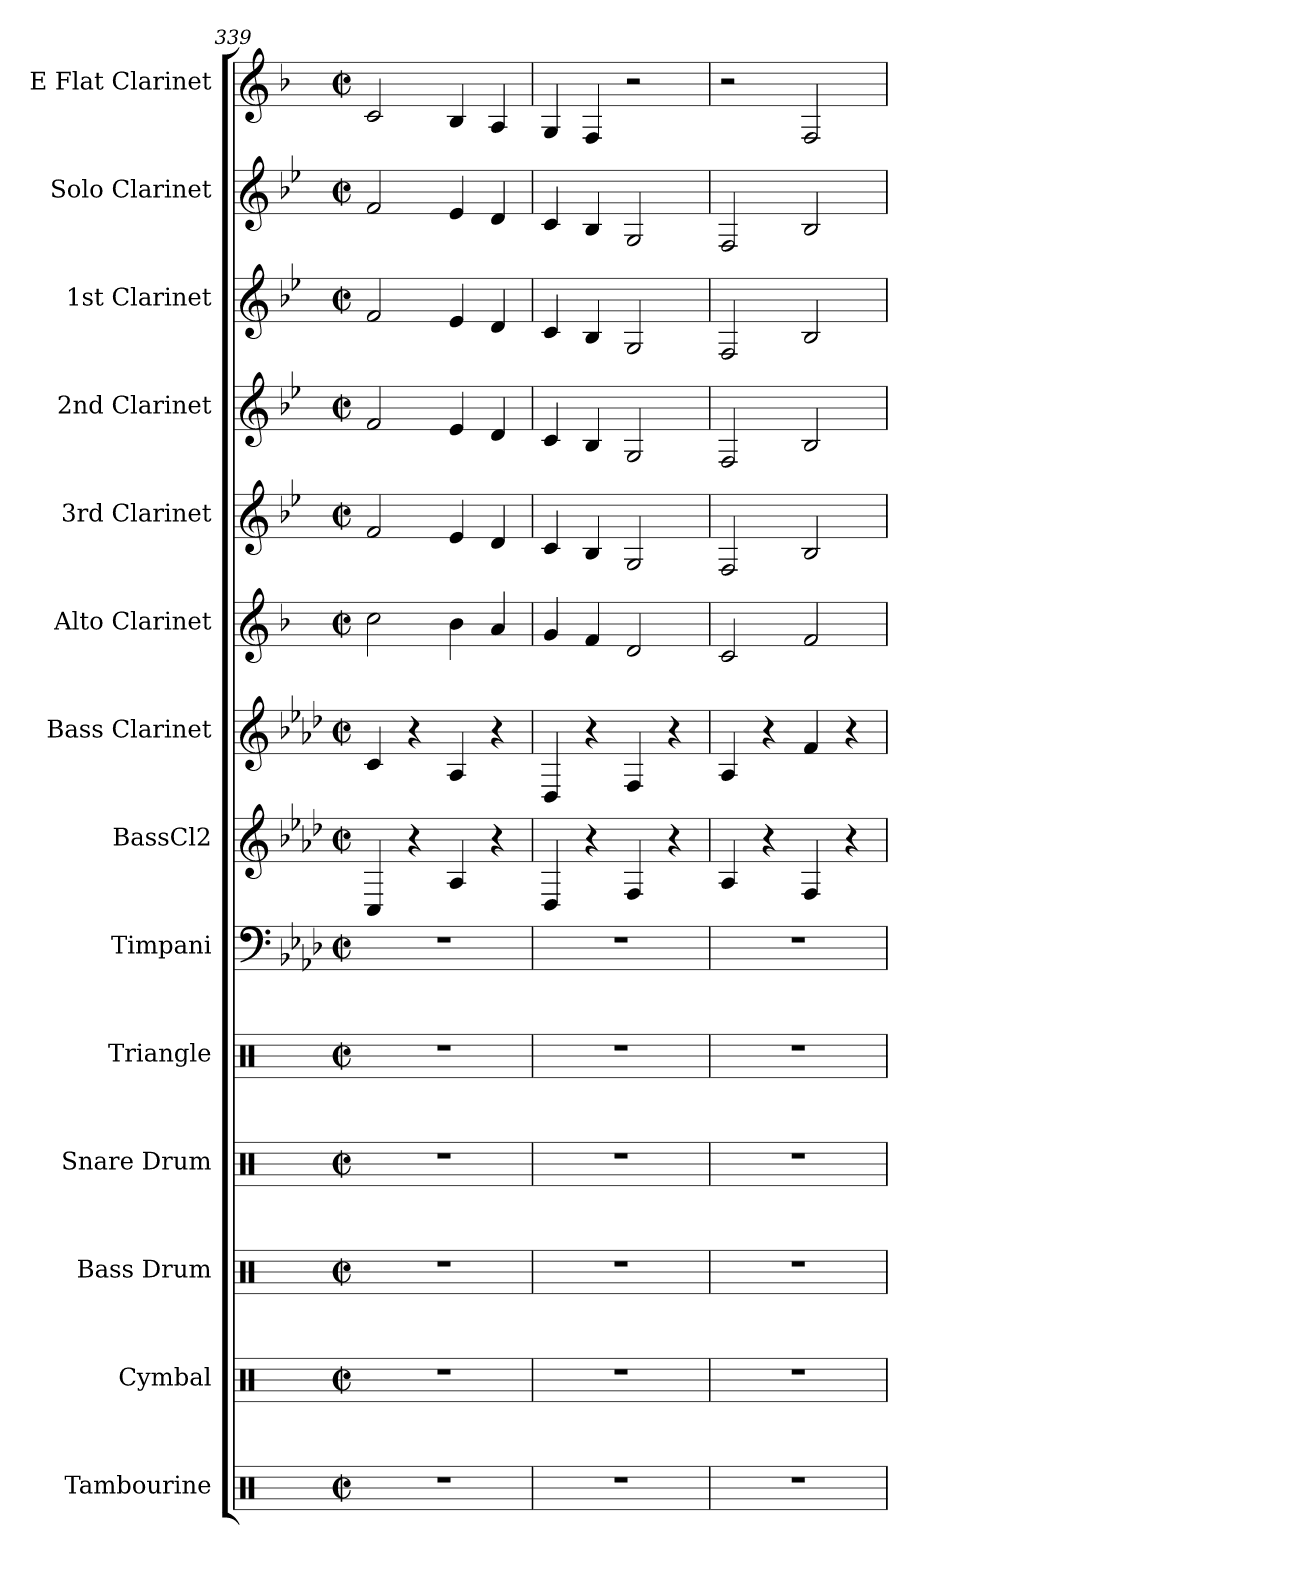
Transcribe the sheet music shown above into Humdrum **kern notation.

**kern	**kern	**kern	**kern	**kern	**kern	**kern	**kern	**kern	**kern	**kern	**kern	**kern	**kern
*part14	*part13	*part12	*part11	*part10	*part9	*part8	*part7	*part6	*part5	*part4	*part3	*part2	*part1
*staff14	*staff13	*staff12	*staff11	*staff10	*staff9	*staff8	*staff7	*staff6	*staff5	*staff4	*staff3	*staff2	*staff1
*I"Tambourine	*I"Cymbal	*I"Bass Drum	*I"Snare Drum	*I"Triangle	*I"Timpani	*I"BassCl2	*I"Bass Clarinet	*I"Alto Clarinet	*I"3rd Clarinet	*I"2nd Clarinet	*I"1st Clarinet	*I"Solo Clarinet	*I"E Flat Clarinet
*I'Tamb.	*I'Cym.	*I'B. Dr.	*I'Sn. Dr.	*I'Trgl.	*I'Timp.	*I'B. Cl2	*I'B. Cl.	*I'A. Cl.	*I'3rdCl.	*I'2nd Cl.	*I'1stCl.	*I'SoloCl.	*
!!LO:PB:g=z
*clefX	*clefX	*clefX	*clefX	*clefX	*clefF4	*clefG2	*clefG2	*clefG2	*clefG2	*clefG2	*clefG2	*clefG2	*clefG2
*	*	*	*	*	*	*ITrd8c14	*ITrd8c14	*ITrd5c9	*ITrd1c2	*ITrd1c2	*ITrd1c2	*ITrd1c2	*ITrd-2c-3
*k[]	*k[]	*k[]	*k[]	*k[]	*k[b-e-a-d-]	*k[b-e-a-d-]	*k[b-e-a-d-]	*k[b-e-a-d-]	*k[b-e-a-d-]	*k[b-e-a-d-]	*k[b-e-a-d-]	*k[b-e-a-d-]	*k[b-e-a-d-]
*M4/4	*M4/4	*M4/4	*M4/4	*M4/4	*M4/4	*M4/4	*M4/4	*M4/4	*M4/4	*M4/4	*M4/4	*M4/4	*M4/4
*met(c|)	*met(c|)	*met(c|)	*met(c|)	*met(c|)	*met(c|)	*met(c|)	*met(c|)	*met(c|)	*met(c|)	*met(c|)	*met(c|)	*met(c|)	*met(c|)
=339	=339	=339	=339	=339	=339	=339	=339	=339	=339	=339	=339	=339	=339
1r	1r	1r	1r	1r	1r	4CC/	4C/	2e-\	2e-/	2e-/	2e-/	2e-/	2e-/
.	.	.	.	.	.	4r	4r	.	.	.	.	.	.
.	.	.	.	.	.	4AA-/	4AA-/	4d-\	4d-/	4d-/	4d-/	4d-/	4d-/
.	.	.	.	.	.	4r	4r	4c/	4c/	4c/	4c/	4c/	4c/
=340	=340	=340	=340	=340	=340	=340	=340	=340	=340	=340	=340	=340	=340
1r	1r	1r	1r	1r	1r	4DD-/	4DD-/	4B-/	4B-/	4B-/	4B-/	4B-/	4B-/
.	.	.	.	.	.	4r	4r	4A-/	4A-/	4A-/	4A-/	4A-/	4A-/
.	.	.	.	.	.	4FF/	4FF/	2F/	2F/	2F/	2F/	2F/	2r
.	.	.	.	.	.	4r	4r	.	.	.	.	.	.
=341	=341	=341	=341	=341	=341	=341	=341	=341	=341	=341	=341	=341	=341
1r	1r	1r	1r	1r	1r	4AA-/	4AA-/	2E-/	2E-/	2E-/	2E-/	2E-/	2r
.	.	.	.	.	.	4r	4r	.	.	.	.	.	.
.	.	.	.	.	.	4FF/	4F/	2A-/	2A-/	2A-/	2A-/	2A-/	2A-/
.	.	.	.	.	.	4r	4r	.	.	.	.	.	.
=	=	=	=	=	=	=	=	=	=	=	=	=	=
*-	*-	*-	*-	*-	*-	*-	*-	*-	*-	*-	*-	*-	*-
